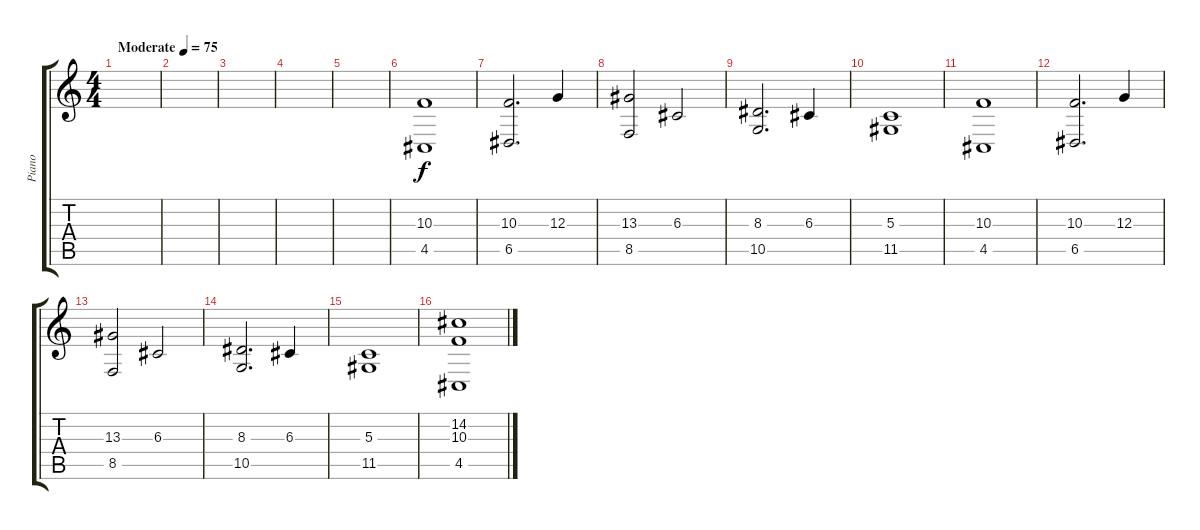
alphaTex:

\track ("Piano" "Piano") {instrument brightacousticpiano}
\staff {score tabs}
\tuning (E4 B3 G3 D3 A2 E2) {hide}
\ts (4 4)
\tempo (75 "Moderate")
\clef g2
\ks c
|
|
|
|
|
(10.3 4.5).1 |
(10.3 6.5).2{d} 12.3.4 |
(13.3 8.5).2 6.3.2 |
(8.3 10.5).2{d} 6.3.4 |
(5.3 11.5).1 |
(10.3 4.5).1 |
(10.3 6.5).2{d} 12.3.4 |
(13.3 8.5).2 6.3.2 |
(8.3 10.5).2{d} 6.3.4 |
(5.3 11.5).1 |
(14.2 10.3 4.5).1
